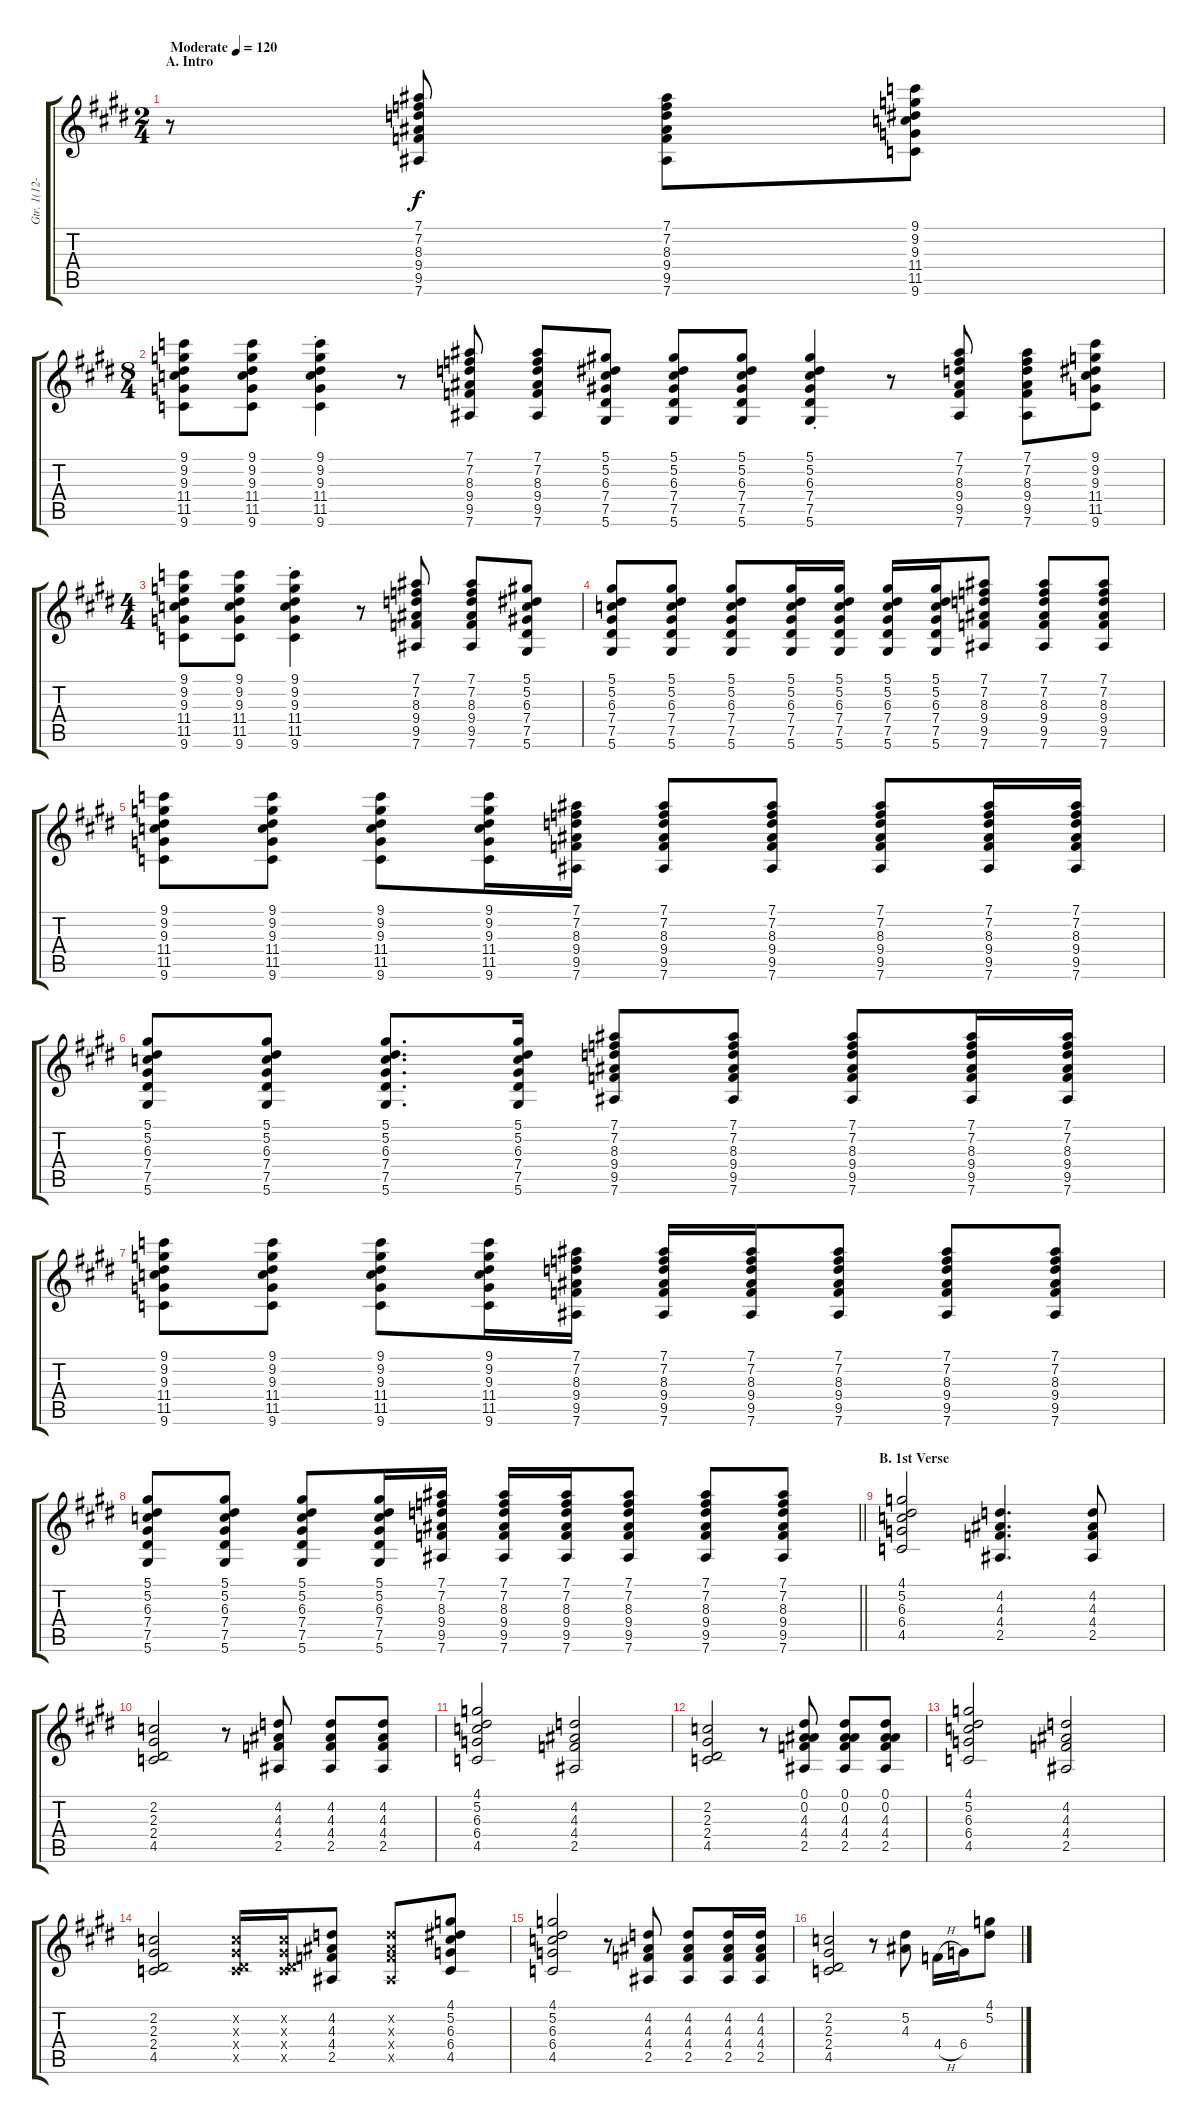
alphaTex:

\track ("Gtr. 1(12-string acous.)" "Gtr. 1(12-") {instrument acousticguitarsteel}
\staff {score tabs}
\tuning (Eb4 Bb3 Gb3 Db3 Ab2 Eb2) {hide}
\ts (2 4)
\section ("" "A. Intro")
\tempo (120 "Moderate")
\clef g2
\ks e
r.8{dy f instrument acousticguitarsteel} (7.1 7.2 8.3 9.4 9.5 7.6).8 (7.1 7.2 8.3 9.4 9.5 7.6).8 (9.1 9.2 9.3 11.4 11.5 9.6).8 |
\ts (8 4)
(9.1 9.2 9.3 11.4 11.5 9.6).8 (9.1 9.2 9.3 11.4 11.5 9.6).8 (9.1{st} 9.2{st} 9.3{st} 11.4{st} 11.5{st} 9.6{st}).4 r.8 (7.1 7.2 8.3 9.4 9.5 7.6).8 (7.1 7.2 8.3 9.4 9.5 7.6).8 (5.1 5.2 6.3 7.4 7.5 5.6).8 (5.1 5.2 6.3 7.4 7.5 5.6).8 (5.1 5.2 6.3 7.4 7.5 5.6).8 (5.1{st} 5.2{st} 6.3{st} 7.4{st} 7.5{st} 5.6{st}).4 r.8 (7.1 7.2 8.3 9.4 9.5 7.6).8 (7.1 7.2 8.3 9.4 9.5 7.6).8 (9.1 9.2 9.3 11.4 11.5 9.6).8 |
\ts (4 4)
(9.1 9.2 9.3 11.4 11.5 9.6).8 (9.1 9.2 9.3 11.4 11.5 9.6).8 (9.1 9.2 9.3{st} 11.4{st} 11.5{st} 9.6{st}).4 r.8 (7.1 7.2 8.3 9.4 9.5 7.6).8 (7.1 7.2 8.3 9.4 9.5 7.6).8 (5.1 5.2 6.3 7.4 7.5 5.6).8 |
(5.1 5.2 6.3 7.4 7.5 5.6).8 (5.1 5.2 6.3 7.4 7.5 5.6).8 (5.1 5.2 6.3 7.4 7.5 5.6).8 (5.1 5.2 6.3 7.4 7.5 5.6).16 (5.1 5.2 6.3 7.4 7.5 5.6).16 (5.1 5.2 6.3 7.4 7.5 5.6).16 (5.1 5.2 6.3 7.4 7.5 5.6).16 (7.1 7.2 8.3 9.4 9.5 7.6).8 (7.1 7.2 8.3 9.4 9.5 7.6).8 (7.1 7.2 8.3 9.4 9.5 7.6).8 |
(9.1 9.2 9.3 11.4 11.5 9.6).8 (9.1 9.2 9.3 11.4 11.5 9.6).8 (9.1 9.2 9.3 11.4 11.5 9.6).8 (9.1 9.2 9.3 11.4 11.5 9.6).16 (7.1 7.2 8.3 9.4 9.5 7.6).16 (7.1 7.2 8.3 9.4 9.5 7.6).8 (7.1 7.2 8.3 9.4 9.5 7.6).8 (7.1 7.2 8.3 9.4 9.5 7.6).8 (7.1 7.2 8.3 9.4 9.5 7.6).16 (7.1 7.2 8.3 9.4 9.5 7.6).16 |
(5.1 5.2 6.3 7.4 7.5 5.6).8 (5.1 5.2 6.3 7.4 7.5 5.6).8 (5.1 5.2 6.3 7.4 7.5 5.6).8{d} (5.1 5.2 6.3 7.4 7.5 5.6).16 (7.1 7.2 8.3 9.4 9.5 7.6).8 (7.1 7.2 8.3 9.4 9.5 7.6).8 (7.1 7.2 8.3 9.4 9.5 7.6).8 (7.1 7.2 8.3 9.4 9.5 7.6).16 (7.1 7.2 8.3 9.4 9.5 7.6).16 |
(9.1 9.2 9.3 11.4 11.5 9.6).8 (9.1 9.2 9.3 11.4 11.5 9.6).8 (9.1 9.2 9.3 11.4 11.5 9.6).8 (9.1 9.2 9.3 11.4 11.5 9.6).16 (7.1 7.2 8.3 9.4 9.5 7.6).16 (7.1 7.2 8.3 9.4 9.5 7.6).16 (7.1 7.2 8.3 9.4 9.5 7.6).16 (7.1 7.2 8.3 9.4 9.5 7.6).8 (7.1 7.2 8.3 9.4 9.5 7.6).8 (7.1 7.2 8.3 9.4 9.5 7.6).8 |
\barLineRight lightlight
(5.1 5.2 6.3 7.4 7.5 5.6).8 (5.1 5.2 6.3 7.4 7.5 5.6).8 (5.1 5.2 6.3 7.4 7.5 5.6).8 (5.1 5.2 6.3 7.4 7.5 5.6).16 (7.1 7.2 8.3 9.4 9.5 7.6).16 (7.1 7.2 8.3 9.4 9.5 7.6).16 (7.1 7.2 8.3 9.4 9.5 7.6).16 (7.1 7.2 8.3 9.4 9.5 7.6).8 (7.1 7.2 8.3 9.4 9.5 7.6).8 (7.1 7.2 8.3 9.4 9.5 7.6).8 |
\section ("" "B. 1st Verse")
(4.1 5.2 6.3 6.4 4.5).2 (4.2 4.3 4.4 2.5).4{d} (4.2 4.3 4.4 2.5).8 |
(2.2 2.3 2.4 4.5).2 r.8 (4.2 4.3 4.4 2.5).8 (4.2 4.3 4.4 2.5).8 (4.2 4.3 4.4 2.5).8 |
(4.1 5.2 6.3 6.4 4.5).2 (4.2 4.3 4.4 2.5).2 |
(2.2 2.3 2.4 4.5).2 r.8 (0.1 0.2 4.3 4.4 2.5).8 (0.1 0.2 4.3 4.4 2.5).8 (0.1 0.2 4.3 4.4 2.5).8 |
(4.1 5.2 6.3 6.4 4.5).2 (4.2 4.3 4.4 2.5).2 |
(2.2 2.3 2.4 4.5).2 (2.2{x} 2.3{x} 2.4{x} 4.5{x}).16 (2.2{x} 2.3{x} 2.4{x} 4.5{x}).16 (4.2 4.3 4.4 2.5).8 (4.2{x} 4.3{x} 4.4{x} 2.5{x}).8 (4.1 5.2 6.3 6.4 4.5).8 |
(4.1 5.2 6.3 6.4 4.5).2 r.8 (4.2 4.3 4.4 2.5).8 (4.2 4.3 4.4 2.5).8 (4.2 4.3 4.4 2.5).16 (4.2 4.3 4.4 2.5).16 |
(2.2 2.3 2.4 4.5).2 r.8 (5.2 4.3).8 4.4{h}.16 6.4.16 (4.1 5.2).8
